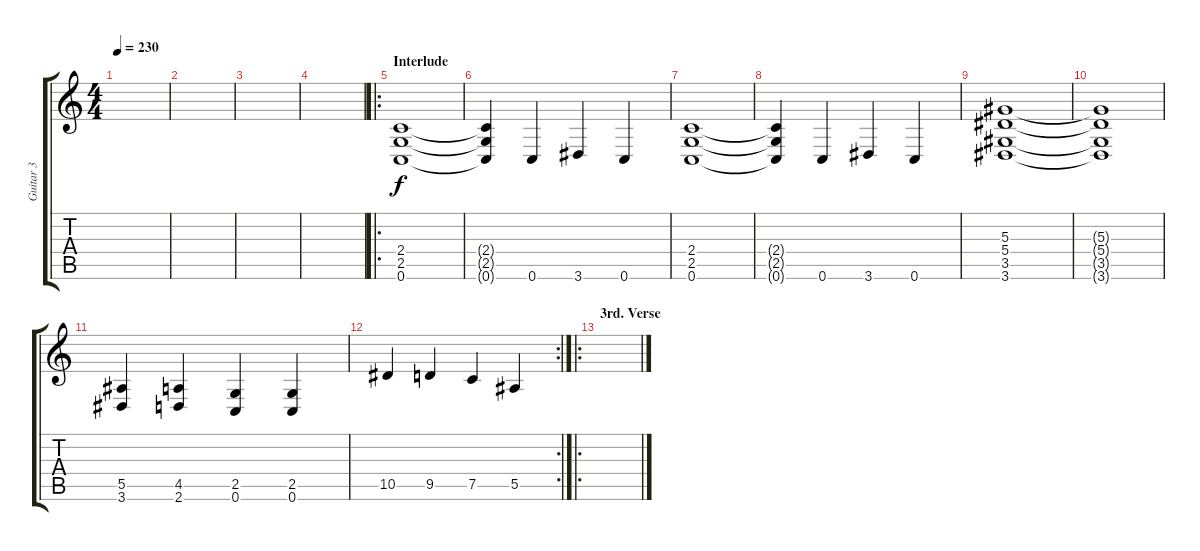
\track ("Guitar 3" "Guitar 3") {instrument distortionguitar}
\staff {score tabs}
\tuning (C4 G3 Eb3 Bb2 F2 C2) {hide}
\ts (4 4)
\tempo 230
\clef g2
\ks c
|
|
|
|
\ro
\section ("" "Interlude")
(2.4 2.5 0.6).1{dy f} |
(2.4{t} 2.5{t} 0.6{t}).4 0.6.4 3.6.4 0.6.4 |
(2.4 2.5 0.6).1 |
(2.4{t} 2.5{t} 0.6{t}).4 0.6.4 3.6.4 0.6.4 |
(5.3 5.4 3.5 3.6).1 |
(5.3{t} 5.4{t} 3.5{t} 3.6{t}).1 |
(5.5 3.6).4 (4.5 2.6).4 (2.5 0.6).4 (2.5 0.6).4 |
\rc 2
10.5.4 9.5.4 7.5.4 5.5.4 |
\ro
\section ("" "3rd. Verse")
